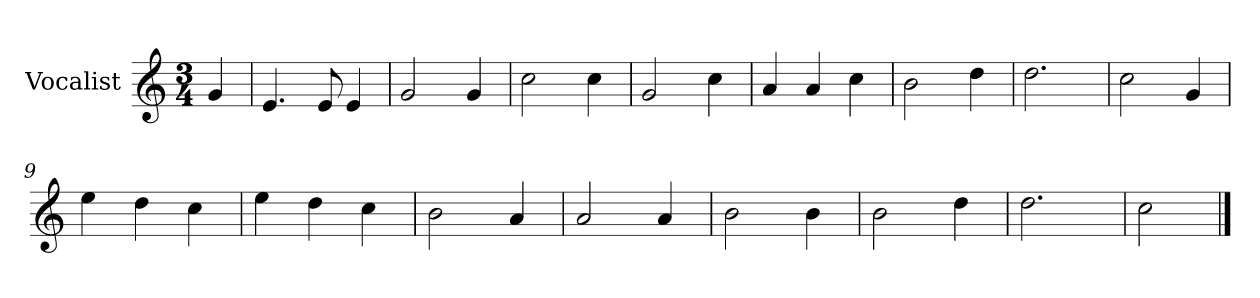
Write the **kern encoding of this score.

**kern
*part1
*staff1
*I"Vocalist
*k[]
*C:
*M3/4
=
4g
=1
4.e
8e
4e
=2
2g
4g
=3
2cc
4cc
=4
2g
4cc
=5
4a
4a
4cc
=6
2b
4dd
=7
2.dd
=8
2cc
4g
=9
4ee
4dd
4cc
=10
4ee
4dd
4cc
=11
2b
4a
=12
2a
4a
=13
2b
4b
=14
2b
4dd
=15
2.dd
=16
2cc
==
*-
